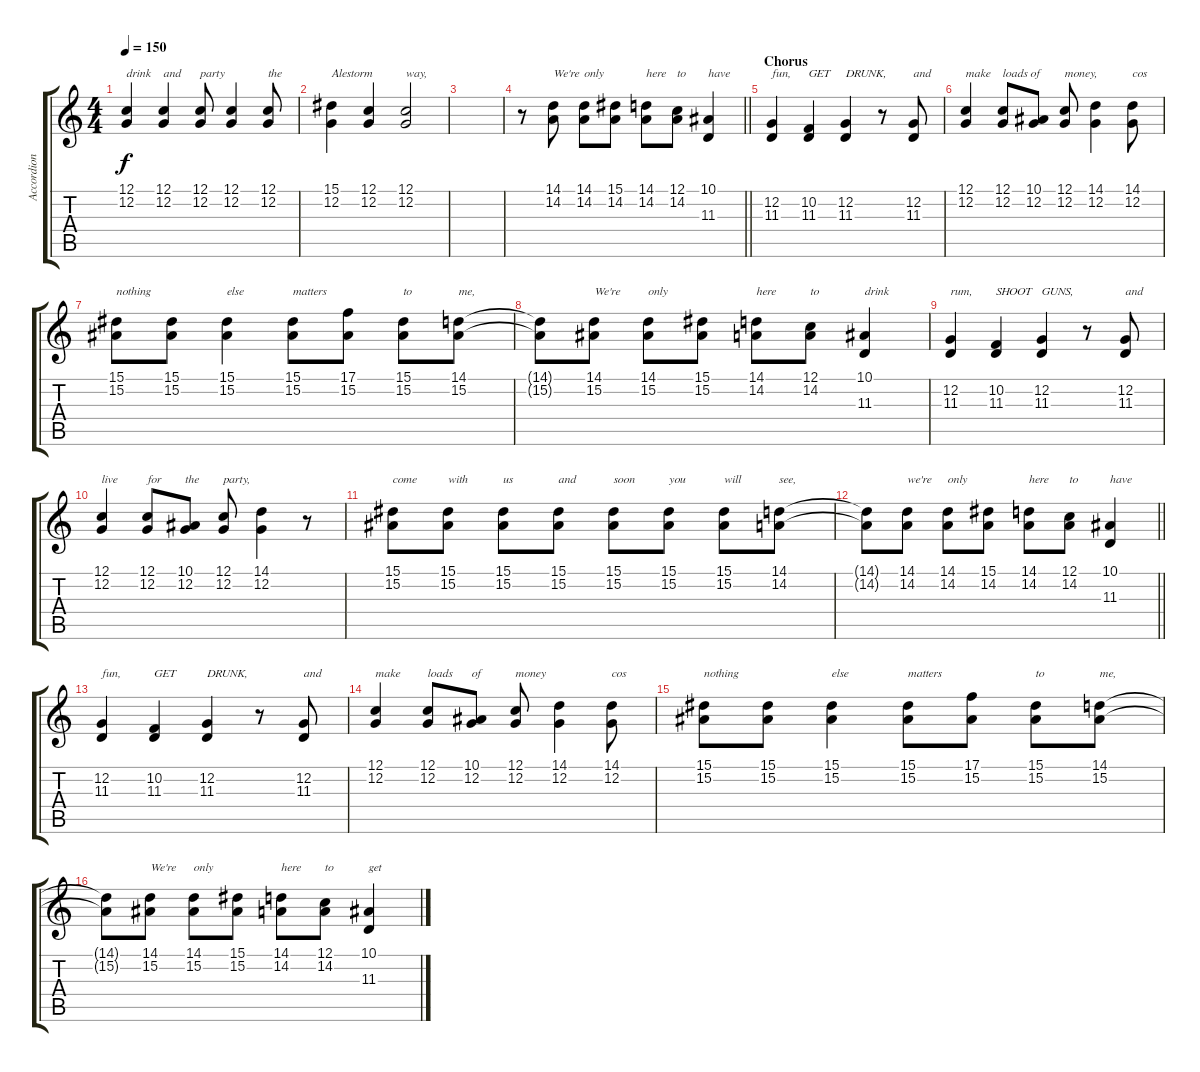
\track ("Accordion" "Accordion") {instrument accordion}
\staff {score tabs}
\tuning (C4 G3 Eb3 Bb2 F2 C2) {hide}
\ts (4 4)
\tempo 150
\clef g2
\ks c
(12.1 12.2).4{txt "drink" dy f} (12.1 12.2).4{txt "and"} (12.1 12.2).8{txt "party"} (12.1 12.2).4 (12.1 12.2).8{txt "the"} |
(15.1 12.2).4{txt "Alestorm"} (12.1 12.2).4 (12.1 12.2).2{txt "way,"} |
|
\barLineRight lightlight
r.8 (14.1 14.2).8{txt "We're"} (14.1 14.2).8{txt "only"} (15.1 14.2).8 (14.1 14.2).8{txt "here"} (12.1 14.2).8{txt "to"} (10.1 11.3).4{txt "have"} |
\section ("" "Chorus")
(12.2 11.3).4{txt "fun,"} (10.2 11.3).4{txt "GET"} (12.2 11.3).4{txt "DRUNK,"} r.8 (12.2 11.3).8{txt "and"} |
(12.1 12.2).4{txt "make"} (12.1 12.2).8{txt "loads of"} (10.1 12.2).8 (12.1 12.2).8{txt "money,"} (14.1 12.2).4 (14.1 12.2).8{txt "cos"} |
(15.1 15.2).8{txt "nothing"} (15.1 15.2).8 (15.1 15.2).4{txt "else"} (15.1 15.2).8{txt "matters"} (17.1 15.2).8 (15.1 15.2).8{txt "to"} (14.1 15.2).8{txt "me,"} |
(14.1{t} 15.2{t}).8 (14.1 15.2).8{txt "We're"} (14.1 15.2).8{txt "only"} (15.1 15.2).8 (14.1 14.2).8{txt "here"} (12.1 14.2).8{txt "to"} (10.1 11.3).4{txt "drink"} |
(12.2 11.3).4{txt "rum,"} (10.2 11.3).4{txt "SHOOT"} (12.2 11.3).4{txt "GUNS,"} r.8 (12.2 11.3).8{txt "and"} |
(12.1 12.2).4{txt "live"} (12.1 12.2).8{txt "for"} (10.1 12.2).8{txt "the"} (12.1 12.2).8{txt "party,"} (14.1 12.2).4 r.8 |
(15.1 15.2).8{txt "come"} (15.1 15.2).8{txt "with"} (15.1 15.2).8{txt "us"} (15.1 15.2).8{txt "and"} (15.1 15.2).8{txt "soon"} (15.1 15.2).8{txt "you"} (15.1 15.2).8{txt "will"} (14.1 14.2).8{txt "see,"} |
\barLineRight lightlight
(14.1{t} 14.2{t}).8 (14.1 14.2).8{txt "we're"} (14.1 14.2).8{txt "only"} (15.1 14.2).8 (14.1 14.2).8{txt "here"} (12.1 14.2).8{txt "to"} (10.1 11.3).4{txt "have"} |
(12.2 11.3).4{txt "fun,"} (10.2 11.3).4{txt "GET"} (12.2 11.3).4{txt "DRUNK,"} r.8 (12.2 11.3).8{txt "and"} |
(12.1 12.2).4{txt "make"} (12.1 12.2).8{txt "loads"} (10.1 12.2).8{txt "of"} (12.1 12.2).8{txt "money"} (14.1 12.2).4 (14.1 12.2).8{txt "cos"} |
(15.1 15.2).8{txt "nothing"} (15.1 15.2).8 (15.1 15.2).4{txt "else"} (15.1 15.2).8{txt "matters"} (17.1 15.2).8 (15.1 15.2).8{txt "to"} (14.1 15.2).8{txt "me,"} |
(14.1{t} 15.2{t}).8 (14.1 15.2).8{txt "We're"} (14.1 15.2).8{txt "only"} (15.1 15.2).8 (14.1 14.2).8{txt "here"} (12.1 14.2).8{txt "to"} (10.1 11.3).4{txt "get"}
